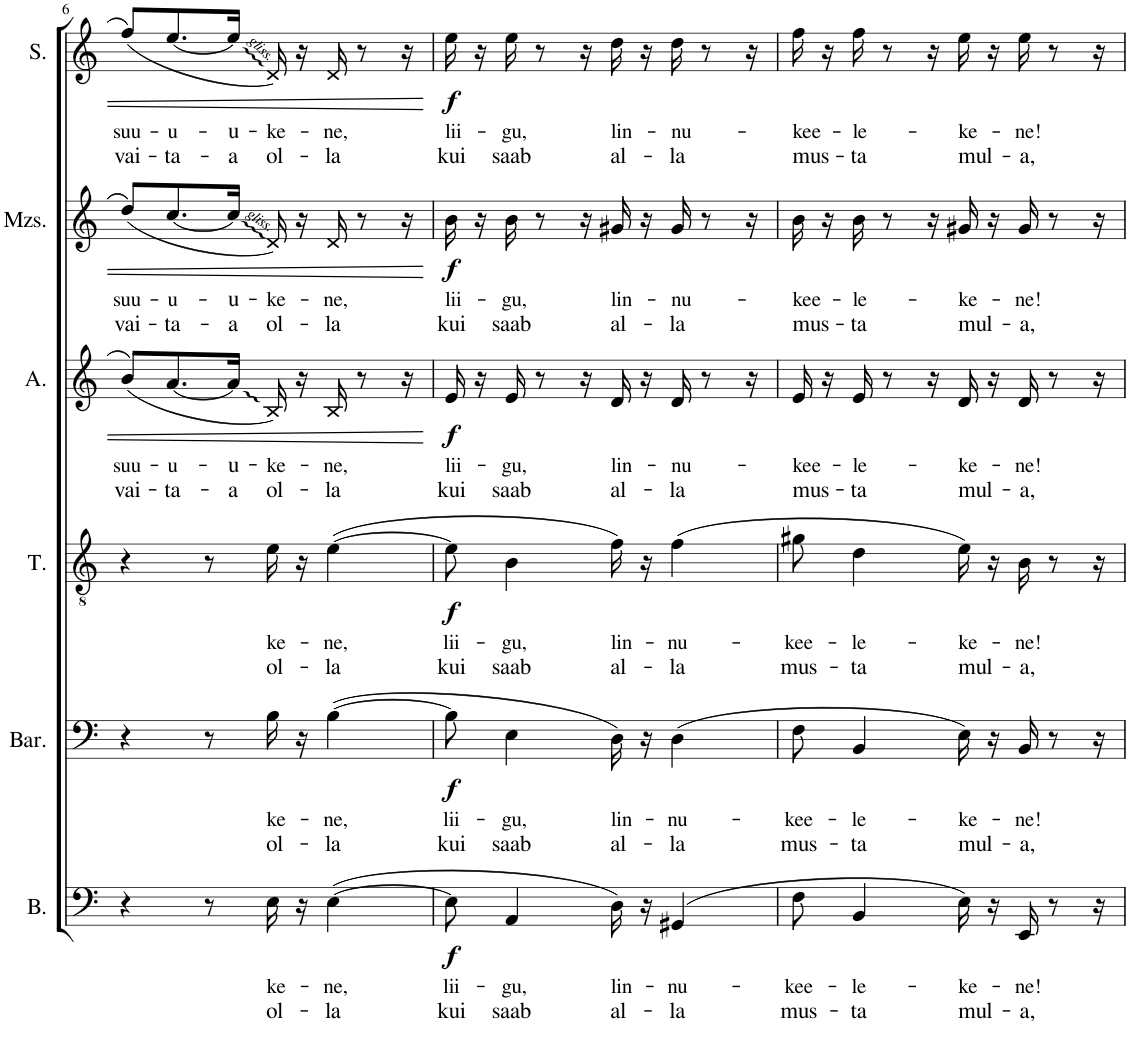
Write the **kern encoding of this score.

**kern	**text	**text	**dynam	**kern	**text	**text	**dynam	**kern	**text	**text	**dynam	**kern	**text	**text	**dynam	**kern	**text	**text	**dynam	**kern	**text	**text	**dynam
*part6	*part6	*part6	*part6	*part5	*part5	*part5	*part5	*part4	*part4	*part4	*part4	*part3	*part3	*part3	*part3	*part2	*part2	*part2	*part2	*part1	*part1	*part1	*part1
*staff6	*staff6	*staff6	*staff6	*staff5	*staff5	*staff5	*staff5	*staff4	*staff4	*staff4	*staff4	*staff3	*staff3	*staff3	*staff3	*staff2	*staff2	*staff2	*staff2	*staff1	*staff1	*staff1	*staff1
*I"Bass	*	*	*	*I"Baritone	*	*	*	*I"Tenor	*	*	*	*I"Alto	*	*	*	*I"Mezzo-soprano	*	*	*	*I"Soprano	*	*	*
*I'B.	*	*	*	*I'Bar.	*	*	*	*I'T.	*	*	*	*I'A.	*	*	*	*I'Mzs.	*	*	*	*I'S.	*	*	*
!!LO:PB:g=z
*clefF4	*	*	*	*clefF4	*	*	*	*clefGv2	*	*	*	*clefG2	*	*	*	*clefG2	*	*	*	*clefG2	*	*	*
*k[]	*	*	*	*k[]	*	*	*	*k[]	*	*	*	*k[]	*	*	*	*k[]	*	*	*	*k[]	*	*	*
*M6/8	*	*	*	*M6/8	*	*	*	*M6/8	*	*	*	*M6/8	*	*	*	*M6/8	*	*	*	*M6/8	*	*	*
=6	=6	=6	=6	=6	=6	=6	=6	=6	=6	=6	=6	=6	=6	=6	=6	=6	=6	=6	=6	=6	=6	=6	=6
!	!	!	!	!	!	!	!	!	!	!	!	!	!LO:LY:b	!LO:LY:b	!	!	!LO:LY:b	!LO:LY:b	!	!	!LO:LY:b	!LO:LY:b	!
4r	.	.	.	4r	.	.	.	4r	.	.	.	(8b/L	suu-	vai-	.	(8dd/L	suu-	vai-	.	(8ff/L	suu-	vai-	.
!	!	!	!	!	!	!	!	!	!	!	!	!	!LO:LY:b	!LO:LY:b	!	!	!LO:LY:b	!LO:LY:b	!	!	!LO:LY:b	!LO:LY:b	!
.	.	.	.	.	.	.	.	.	.	.	.	[8.a/	-u-	-ta-	.	[8.cc/	-u-	-ta-	.	[8.ee/	-u-	-ta-	.
8r	.	.	.	8r	.	.	.	8r	.	.	.	.	.	.	.	.	.	.	.	.	.	.	.
!	!	!	!	!	!	!	!	!	!	!	!	!	!LO:LY:b	!LO:LY:b	!	!	!LO:LY:b	!LO:LY:b	!	!	!LO:LY:b	!LO:LY:b	!
.	.	.	.	.	.	.	.	.	.	.	.	16a/Jk]	-u-	-a	.	16cc/Jk]	-u-	-a	.	16ee/Jk]	-u-	-a	.
!	!LO:LY:b	!LO:LY:b	!	!	!LO:LY:b	!LO:LY:b	!	!	!LO:LY:b	!LO:LY:b	!	!	!LO:LY:b	!LO:LY:b	!	!	!LO:LY:b	!LO:LY:b	!	!	!LO:LY:b	!LO:LY:b	!
16E\	-ke-	ol-	.	16B\	-ke-	ol-	.	16e\	-ke-	ol-	.	16B/)	-ke-	ol-	.	16d/)	-ke-	ol-	.	16d/)	-ke-	ol-	.
16r	.	.	.	16r	.	.	.	16r	.	.	.	16r	.	.	.	16r	.	.	.	16r	.	.	.
!	!LO:LY:b	!LO:LY:b	!	!	!LO:LY:b	!LO:LY:b	!	!	!LO:LY:b	!LO:LY:b	!	!	!LO:LY:b	!LO:LY:b	!	!	!LO:LY:b	!LO:LY:b	!	!	!LO:LY:b	!LO:LY:b	!
([4E\	-ne,	-la	.	([4B\	-ne,	-la	.	([4e\	-ne,	-la	.	16B/	-ne,	-la	.	16d/	-ne,	-la	.	16d/	-ne,	-la	.
.	.	.	.	.	.	.	.	.	.	.	.	8r	.	.	.	8r	.	.	.	8r	.	.	.
.	.	.	.	.	.	.	.	.	.	.	.	16r	.	.	.	16r	.	.	.	16r	.	.	.
=7	=7	=7	=7	=7	=7	=7	=7	=7	=7	=7	=7	=7	=7	=7	=7	=7	=7	=7	=7	=7	=7	=7	=7
!	!LO:LY:b	!LO:LY:b	!LO:DY:b	!	!LO:LY:b	!LO:LY:b	!LO:DY:b	!	!LO:LY:b	!LO:LY:b	!LO:DY:b	!	!LO:LY:b	!LO:LY:b	!LO:DY:b	!	!LO:LY:b	!LO:LY:b	!LO:DY:b	!	!LO:LY:b	!LO:LY:b	!LO:DY:b
8E\]	-lii-	kui	f	8B\]	-lii-	kui	f	8e\]	-lii-	kui	f	16e/	-lii-	kui	f	16b\	-lii-	kui	f	16ee\	-lii-	kui	f
.	.	.	.	.	.	.	.	.	.	.	.	16r	.	.	.	16r	.	.	.	16r	.	.	.
!	!LO:LY:b	!LO:LY:b	!	!	!LO:LY:b	!LO:LY:b	!	!	!LO:LY:b	!LO:LY:b	!	!	!LO:LY:b	!LO:LY:b	!	!	!LO:LY:b	!LO:LY:b	!	!	!LO:LY:b	!LO:LY:b	!
4AA/	-gu,	saab	.	4E\	-gu,	saab	.	4B\	-gu,	saab	.	16e/	-gu,	saab	.	16b\	-gu,	saab	.	16ee\	-gu,	saab	.
.	.	.	.	.	.	.	.	.	.	.	.	8r	.	.	.	8r	.	.	.	8r	.	.	.
.	.	.	.	.	.	.	.	.	.	.	.	16r	.	.	.	16r	.	.	.	16r	.	.	.
!	!LO:LY:b	!LO:LY:b	!	!	!LO:LY:b	!LO:LY:b	!	!	!LO:LY:b	!LO:LY:b	!	!	!LO:LY:b	!LO:LY:b	!	!	!LO:LY:b	!LO:LY:b	!	!	!LO:LY:b	!LO:LY:b	!
16D\)	lin-	al-	.	16D\)	lin-	al-	.	16f\)	lin-	al-	.	16d/	lin-	al-	.	16g#X/	lin-	al-	.	16dd\	lin-	al-	.
16r	.	.	.	16r	.	.	.	16r	.	.	.	16r	.	.	.	16r	.	.	.	16r	.	.	.
!	!LO:LY:b	!LO:LY:b	!	!	!LO:LY:b	!LO:LY:b	!	!	!LO:LY:b	!LO:LY:b	!	!	!LO:LY:b	!LO:LY:b	!	!	!LO:LY:b	!LO:LY:b	!	!	!LO:LY:b	!LO:LY:b	!
(4GG#X/	-nu-	-la	.	(4D\	-nu-	-la	.	(4f\	-nu-	-la	.	16d/	-nu-	-la	.	16g#/	-nu-	-la	.	16dd\	-nu-	-la	.
.	.	.	.	.	.	.	.	.	.	.	.	8r	.	.	.	8r	.	.	.	8r	.	.	.
.	.	.	.	.	.	.	.	.	.	.	.	16r	.	.	.	16r	.	.	.	16r	.	.	.
=8	=8	=8	=8	=8	=8	=8	=8	=8	=8	=8	=8	=8	=8	=8	=8	=8	=8	=8	=8	=8	=8	=8	=8
!	!LO:LY:b	!LO:LY:b	!	!	!LO:LY:b	!LO:LY:b	!	!	!LO:LY:b	!LO:LY:b	!	!	!LO:LY:b	!LO:LY:b	!	!	!LO:LY:b	!LO:LY:b	!	!	!LO:LY:b	!LO:LY:b	!
8F\	-kee-	mus-	.	8F\	-kee-	mus-	.	8g#X\	-kee-	mus-	.	16e/	-kee-	mus-	.	16b\	-kee-	mus-	.	16ff\	-kee-	mus-	.
.	.	.	.	.	.	.	.	.	.	.	.	16r	.	.	.	16r	.	.	.	16r	.	.	.
!	!LO:LY:b	!LO:LY:b	!	!	!LO:LY:b	!LO:LY:b	!	!	!LO:LY:b	!LO:LY:b	!	!	!LO:LY:b	!LO:LY:b	!	!	!LO:LY:b	!LO:LY:b	!	!	!LO:LY:b	!LO:LY:b	!
4BB/	-le-	-ta	.	4BB/	-le-	-ta	.	4d\	-le-	-ta	.	16e/	-le-	-ta	.	16b\	-le-	-ta	.	16ff\	-le-	-ta	.
.	.	.	.	.	.	.	.	.	.	.	.	8r	.	.	.	8r	.	.	.	8r	.	.	.
.	.	.	.	.	.	.	.	.	.	.	.	16r	.	.	.	16r	.	.	.	16r	.	.	.
!	!LO:LY:b	!LO:LY:b	!	!	!LO:LY:b	!LO:LY:b	!	!	!LO:LY:b	!LO:LY:b	!	!	!LO:LY:b	!LO:LY:b	!	!	!LO:LY:b	!LO:LY:b	!	!	!LO:LY:b	!LO:LY:b	!
16E\)	-ke-	mul-	.	16E\)	-ke-	mul-	.	16e\)	-ke-	mul-	.	16d/	-ke-	mul-	.	16g#X/	-ke-	mul-	.	16ee\	-ke-	mul-	.
16r	.	.	.	16r	.	.	.	16r	.	.	.	16r	.	.	.	16r	.	.	.	16r	.	.	.
!	!LO:LY:b	!LO:LY:b	!	!	!LO:LY:b	!LO:LY:b	!	!	!LO:LY:b	!LO:LY:b	!	!	!LO:LY:b	!LO:LY:b	!	!	!LO:LY:b	!LO:LY:b	!	!	!LO:LY:b	!LO:LY:b	!
16EE/	-ne!	-a,	.	16BB/	-ne!	-a,	.	16B\	-ne!	-a,	.	16d/	-ne!	-a,	.	16g#/	-ne!	-a,	.	16ee\	-ne!	-a,	.
8r	.	.	.	8r	.	.	.	8r	.	.	.	8r	.	.	.	8r	.	.	.	8r	.	.	.
16r	.	.	.	16r	.	.	.	16r	.	.	.	16r	.	.	.	16r	.	.	.	16r	.	.	.
=	=	=	=	=	=	=	=	=	=	=	=	=	=	=	=	=	=	=	=	=	=	=	=
*-	*-	*-	*-	*-	*-	*-	*-	*-	*-	*-	*-	*-	*-	*-	*-	*-	*-	*-	*-	*-	*-	*-	*-
